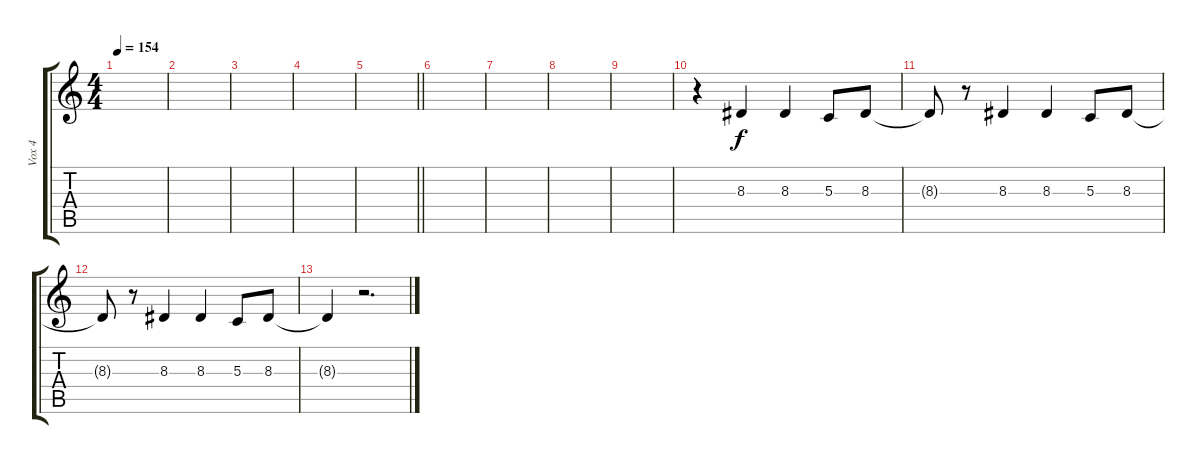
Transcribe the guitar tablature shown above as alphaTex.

\track ("Vox 4" "Vox 4") {instrument viola}
\staff {score tabs}
\tuning (E4 B3 G3 D3 A2 E2) {hide}
\ts (4 4)
\tempo 154
\clef g2
\ks c
|
|
|
|
\barLineRight lightlight
|
\section ("" " ")
|
|
|
|
r.4 8.3.4 8.3.4 5.3.8 8.3.8 |
8.3{t}.8 r.8 8.3.4 8.3.4 5.3.8 8.3.8 |
8.3{t}.8 r.8 8.3.4 8.3.4 5.3.8 8.3.8 |
8.3{t}.4 r.2{d}
